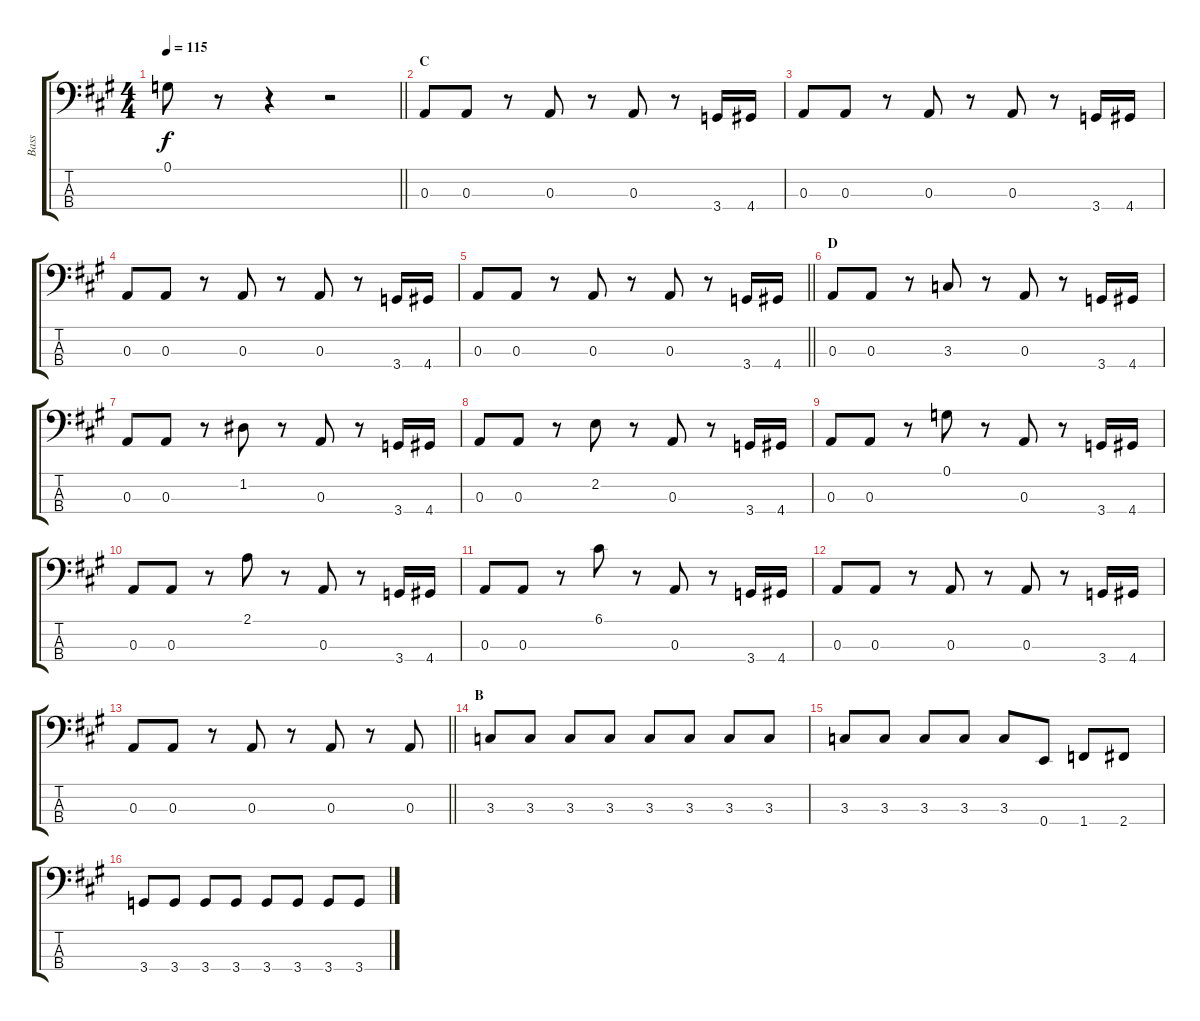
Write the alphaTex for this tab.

\track ("Bass" "Bass") {instrument electricbassfinger}
\staff {score tabs}
\tuning (G2 D2 A1 E1) {hide}
\ts (4 4)
\tempo 115
\clef f4
\barLineRight lightlight
\ks a
0.1.8{dy f} r.8 r.4 r.2 |
\section ("" "C")
0.3.8 0.3.8 r.8 0.3.8 r.8 0.3.8 r.8 3.4.16 4.4.16 |
0.3.8 0.3.8 r.8 0.3.8 r.8 0.3.8 r.8 3.4.16 4.4.16 |
0.3.8 0.3.8 r.8 0.3.8 r.8 0.3.8 r.8 3.4.16 4.4.16 |
\barLineRight lightlight
0.3.8 0.3.8 r.8 0.3.8 r.8 0.3.8 r.8 3.4.16 4.4.16 |
\section ("" "D")
0.3.8 0.3.8 r.8 3.3.8 r.8 0.3.8 r.8 3.4.16 4.4.16 |
0.3.8 0.3.8 r.8 1.2.8 r.8 0.3.8 r.8 3.4.16 4.4.16 |
0.3.8 0.3.8 r.8 2.2.8 r.8 0.3.8 r.8 3.4.16 4.4.16 |
0.3.8 0.3.8 r.8 0.1.8 r.8 0.3.8 r.8 3.4.16 4.4.16 |
0.3.8 0.3.8 r.8 2.1.8 r.8 0.3.8 r.8 3.4.16 4.4.16 |
0.3.8 0.3.8 r.8 6.1.8 r.8 0.3.8 r.8 3.4.16 4.4.16 |
0.3.8 0.3.8 r.8 0.3.8 r.8 0.3.8 r.8 3.4.16 4.4.16 |
\barLineRight lightlight
0.3.8 0.3.8 r.8 0.3.8 r.8 0.3.8 r.8 0.3.8 |
\section ("" "B")
3.3.8 3.3.8 3.3.8 3.3.8 3.3.8 3.3.8 3.3.8 3.3.8 |
3.3.8 3.3.8 3.3.8 3.3.8 3.3.8 0.4.8 1.4.8 2.4.8 |
3.4.8 3.4.8 3.4.8 3.4.8 3.4.8 3.4.8 3.4.8 3.4.8
